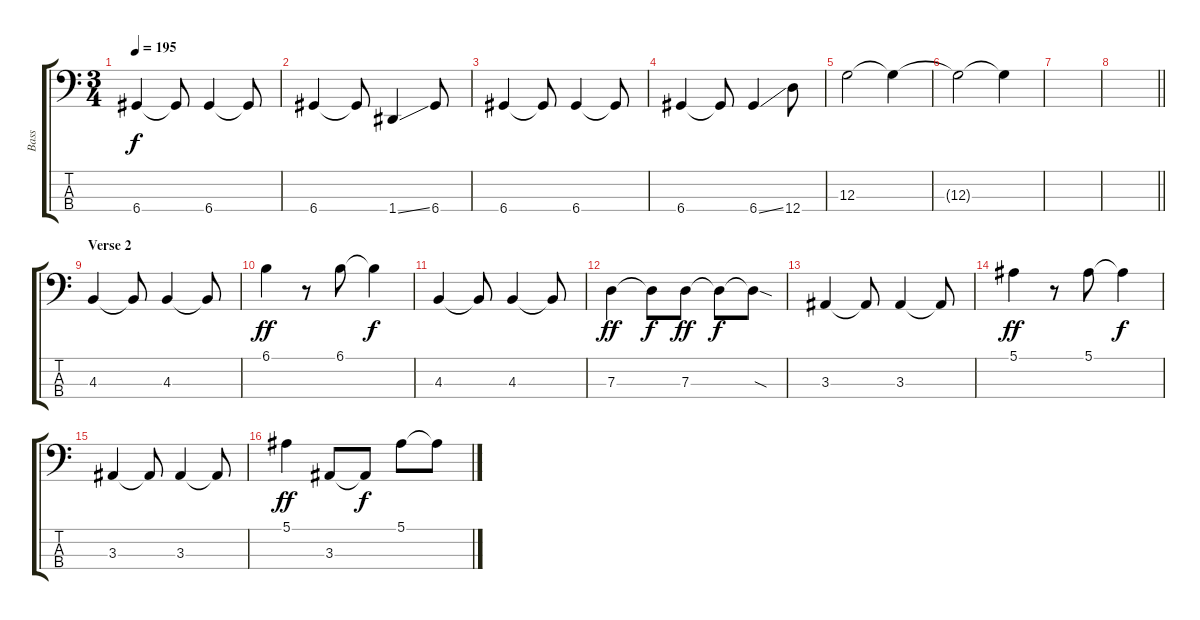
\track ("Bass" "Bass") {instrument electricbassfinger}
\staff {score tabs}
\tuning (F2 C2 G1 D1) {hide}
\ts (3 4)
\tempo 195
\clef f4
\ks c
6.4.4{dy f} 6.4{t}.8 6.4.4 6.4{t}.8 |
6.4.4 6.4{t}.8 1.4{ss}.4 6.4.8 |
6.4.4 6.4{t}.8 6.4.4 6.4{t}.8 |
6.4.4 6.4{t}.8 6.4{ss}.4 12.4.8 |
12.3.2 12.3{t}.4 |
12.3{t}.2 12.3{t}.4 |
|
\barLineRight lightlight
|
\section ("" "Verse 2")
4.3.4 4.3{t}.8 4.3.4 4.3{t}.8 |
6.1.4{dy ff} r.8 6.1.8 6.1{t}.4{dy f} |
4.3.4 4.3{t}.8 4.3.4 4.3{t}.8 |
7.3.4{dy ff} 7.3{t}.8{dy f} 7.3.8{dy ff} 7.3{t}.8{dy f} 7.3{sod t}.8 |
3.3.4 3.3{t}.8 3.3.4 3.3{t}.8 |
5.1.4{dy ff} r.8 5.1.8 5.1{t}.4{dy f} |
3.3.4 3.3{t}.8 3.3.4 3.3{t}.8 |
5.1.4{dy ff} 3.3.8 3.3{t}.8{dy f} 5.1.8 5.1{t}.8
